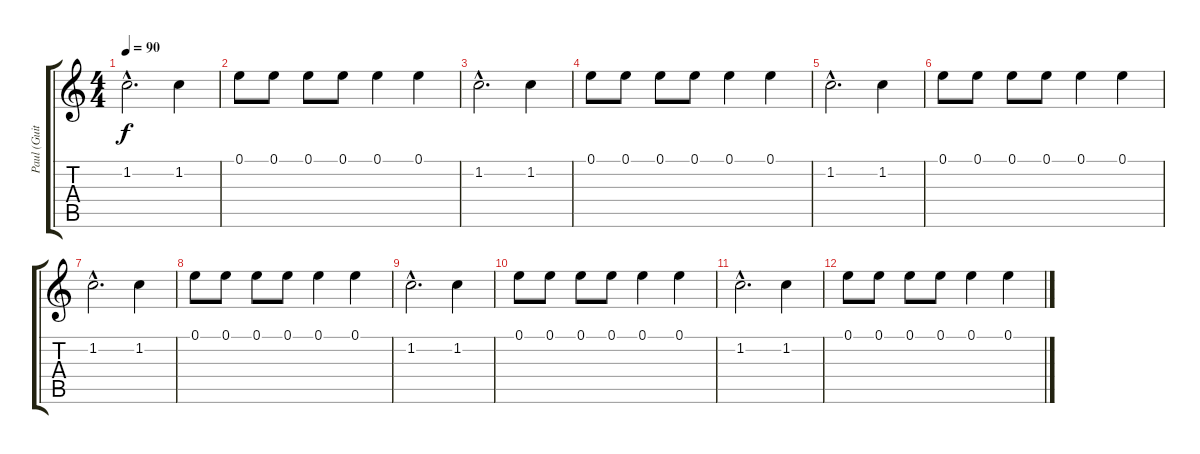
\track ("Paul (Guitar)" "Paul (Guit") {instrument overdrivenguitar}
\staff {score tabs}
\tuning (E4 B3 G3 D3 A2 E2) {hide}
\ts (4 4)
\tempo 90
\clef g2
\ks c
1.2{hac}.2{d dy f} 1.2.4 |
0.1.8 0.1.8 0.1.8 0.1.8 0.1.4 0.1.4 |
1.2{hac}.2{d} 1.2.4 |
0.1.8 0.1.8 0.1.8 0.1.8 0.1.4 0.1.4 |
1.2{hac}.2{d} 1.2.4 |
0.1.8 0.1.8 0.1.8 0.1.8 0.1.4 0.1.4 |
1.2{hac}.2{d} 1.2.4 |
0.1.8 0.1.8 0.1.8 0.1.8 0.1.4 0.1.4 |
1.2{hac}.2{d} 1.2.4 |
0.1.8 0.1.8 0.1.8 0.1.8 0.1.4 0.1.4 |
1.2{hac}.2{d} 1.2.4 |
0.1.8 0.1.8 0.1.8 0.1.8 0.1.4 0.1.4
